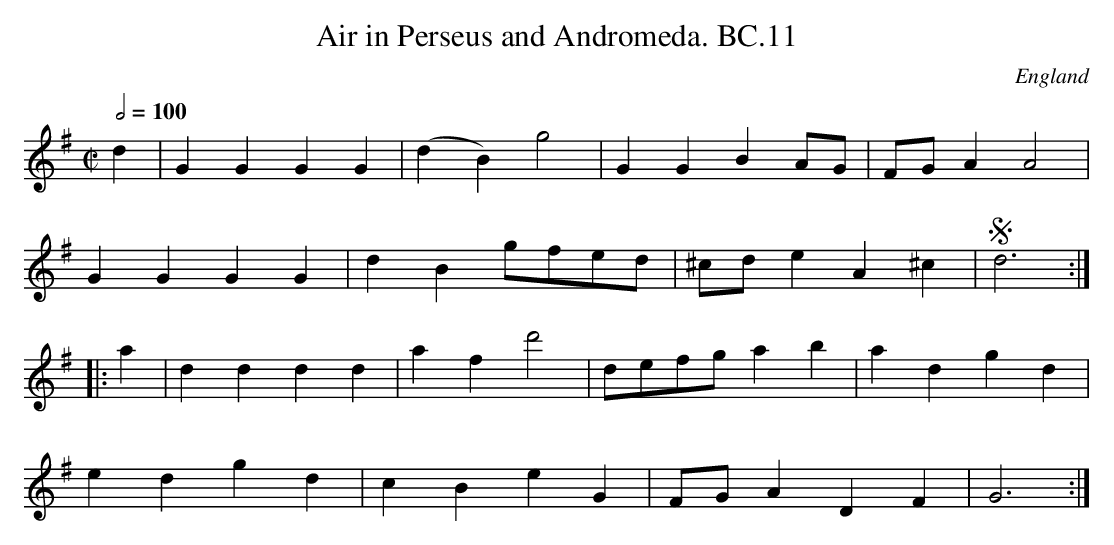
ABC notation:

X:1
T:Air in Perseus and Andromeda. BC.11
L:1/4
M:C|
O:England
Q:1/2=100
K:G
d|G G G G|(dB) g2|G G B A/G/|F/G/ A A2|!
G G G G|d B g/f/e/d/|^c/d/ e A ^c|Sd3:|!
|:a|d d d d|a f d'2|d/e/f/g/ a b|a d g d|!
e d g d|c B e G|F/G/ A D F|G3:|
